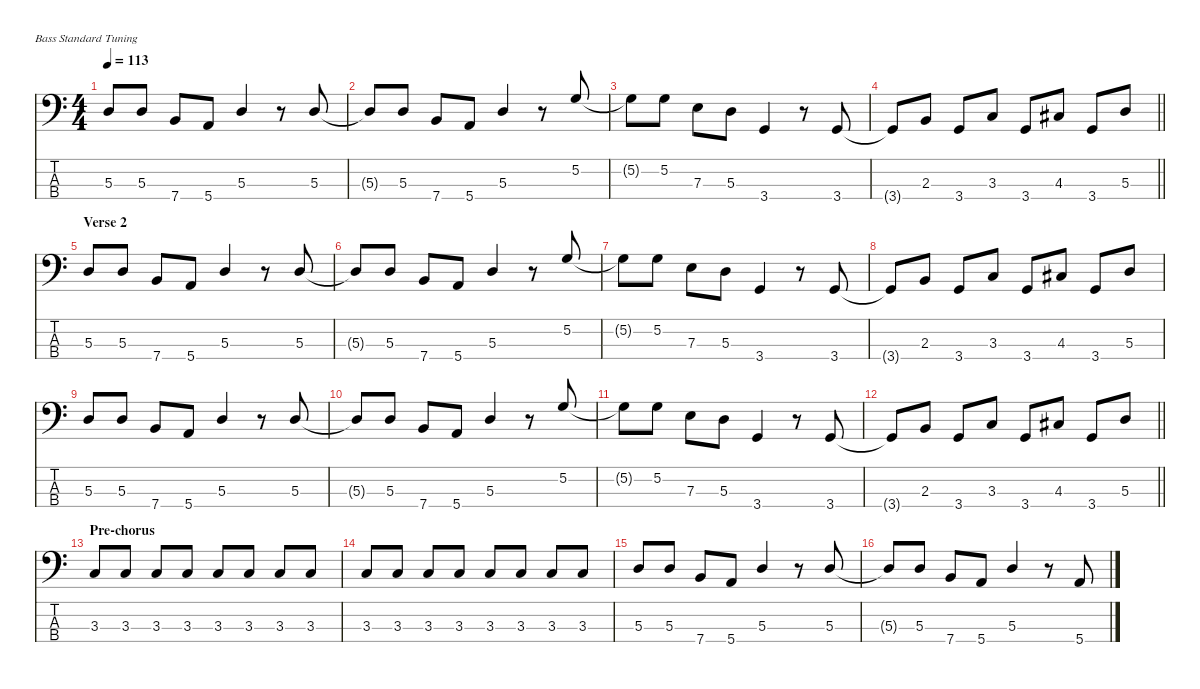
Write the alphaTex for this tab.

\defaultSystemsLayout 4
\hideDynamics
\bracketExtendMode nobrackets
\singleTrackTrackNamePolicy hidden
\multiTrackTrackNamePolicy hidden
\firstSystemTrackNameMode fullname
\firstSystemTrackNameOrientation horizontal
\otherSystemsTrackNameOrientation horizontal
\track ("Bass" "el.bs.") {instrument electricbassfinger}
\staff {score tabs}
\tuning (G2 D2 A1 E1)
\ts (4 4)
\tempo 113
\clef f4
\ks c
5.3.8{dy mf beam Up} 5.3.8{beam Up} 7.4.8{beam Up} 5.4.8{beam Up} 5.3.4{beam Up} r.8{beam Up} 5.3.8{beam Up} |
5.3{t}.8{beam Up} 5.3.8{beam Up} 7.4.8{beam Up} 5.4.8{beam Up} 5.3.4{beam Up} r.8{beam Up} 5.2.8{beam Down} |
5.2{t}.8{beam Down} 5.2.8{beam Down} 7.3.8{beam Down} 5.3.8{beam Down} 3.4.4{beam Up} r.8{beam Up} 3.4.8{beam Up} |
\barLineRight lightlight
3.4{t}.8{beam Up} 2.3.8{beam Up} 3.4.8{beam Up} 3.3.8{beam Up} 3.4.8{beam Up} 4.3{acc #}.8{beam Up} 3.4.8{beam Up} 5.3.8{beam Up} |
\section ("" "Verse 2")
5.3.8{beam Up} 5.3.8{beam Up} 7.4.8{beam Up} 5.4.8{beam Up} 5.3.4{beam Up} r.8{beam Up} 5.3.8{beam Up} |
5.3{t}.8{beam Up} 5.3.8{beam Up} 7.4.8{beam Up} 5.4.8{beam Up} 5.3.4{beam Up} r.8{beam Up} 5.2.8{beam Down} |
5.2{t}.8{beam Down} 5.2.8{beam Down} 7.3.8{beam Down} 5.3.8{beam Down} 3.4.4{beam Up} r.8{beam Up} 3.4.8{beam Up} |
3.4{t}.8{beam Up} 2.3.8{beam Up} 3.4.8{beam Up} 3.3.8{beam Up} 3.4.8{beam Up} 4.3{acc #}.8{beam Up} 3.4.8{beam Up} 5.3.8{beam Up} |
5.3.8{beam Up} 5.3.8{beam Up} 7.4.8{beam Up} 5.4.8{beam Up} 5.3.4{beam Up} r.8{beam Up} 5.3.8{beam Up} |
5.3{t}.8{beam Up} 5.3.8{beam Up} 7.4.8{beam Up} 5.4.8{beam Up} 5.3.4{beam Up} r.8{beam Up} 5.2.8{beam Down} |
5.2{t}.8{beam Down} 5.2.8{beam Down} 7.3.8{beam Down} 5.3.8{beam Down} 3.4.4{beam Up} r.8{beam Up} 3.4.8{beam Up} |
\barLineRight lightlight
3.4{t}.8{beam Up} 2.3.8{beam Up} 3.4.8{beam Up} 3.3.8{beam Up} 3.4.8{beam Up} 4.3{acc #}.8{beam Up} 3.4.8{beam Up} 5.3.8{beam Up} |
\section ("" "Pre-chorus")
3.3.8{beam Up} 3.3.8{beam Up} 3.3.8{beam Up} 3.3.8{beam Up} 3.3.8{beam Up} 3.3.8{beam Up} 3.3.8{beam Up} 3.3.8{beam Up} |
3.3.8{beam Up} 3.3.8{beam Up} 3.3.8{beam Up} 3.3.8{beam Up} 3.3.8{beam Up} 3.3.8{beam Up} 3.3.8{beam Up} 3.3.8{beam Up} |
5.3.8{beam Up} 5.3.8{beam Up} 7.4.8{beam Up} 5.4.8{beam Up} 5.3.4{beam Up} r.8{beam Up} 5.3.8{beam Up} |
5.3{t}.8{beam Up} 5.3.8{beam Up} 7.4.8{beam Up} 5.4.8{beam Up} 5.3.4{beam Up} r.8{beam Up} 5.4.8{beam Up}
